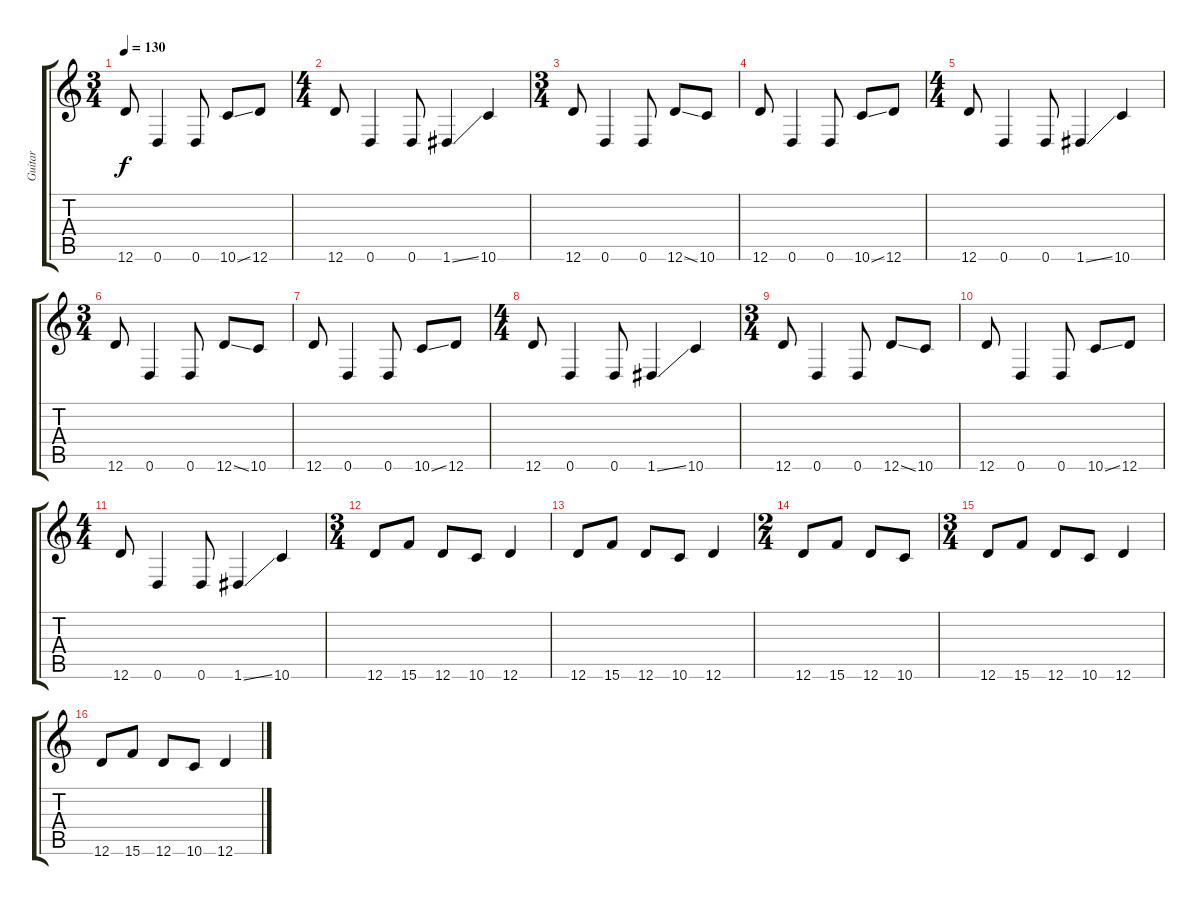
\track ("Guitar" "Guitar") {instrument distortionguitar}
\staff {score tabs}
\tuning (E4 B3 G3 D3 A2 D2) {hide}
\ts (3 4)
\tempo 130
\clef g2
\ks c
12.6.8{dy f} 0.6.4 0.6.8 10.6{ss}.8 12.6.8 |
\ts (4 4)
12.6.8 0.6.4 0.6.8 1.6{ss}.4 10.6.4 |
\ts (3 4)
12.6.8{volume 9 instrument overdrivenguitar} 0.6.4 0.6.8 12.6{ss}.8 10.6.8 |
12.6.8 0.6.4 0.6.8 10.6{ss}.8 12.6.8 |
\ts (4 4)
12.6.8 0.6.4 0.6.8 1.6{ss}.4 10.6.4 |
\ts (3 4)
12.6.8{volume 9 instrument overdrivenguitar} 0.6.4 0.6.8 12.6{ss}.8 10.6.8 |
12.6.8 0.6.4 0.6.8 10.6{ss}.8 12.6.8 |
\ts (4 4)
12.6.8 0.6.4 0.6.8 1.6{ss}.4 10.6.4 |
\ts (3 4)
12.6.8{volume 9 instrument overdrivenguitar} 0.6.4 0.6.8 12.6{ss}.8 10.6.8 |
12.6.8 0.6.4 0.6.8 10.6{ss}.8 12.6.8 |
\ts (4 4)
12.6.8 0.6.4 0.6.8 1.6{ss}.4 10.6.4 |
\ts (3 4)
12.6.8{volume 9 instrument overdrivenguitar} 15.6.8 12.6.8 10.6.8 12.6.4 |
12.6.8 15.6.8 12.6.8 10.6.8 12.6.4 |
\ts (2 4)
12.6.8 15.6.8 12.6.8 10.6.8 |
\ts (3 4)
12.6.8{volume 9 instrument overdrivenguitar} 15.6.8 12.6.8 10.6.8 12.6.4 |
12.6.8 15.6.8 12.6.8 10.6.8 12.6.4
